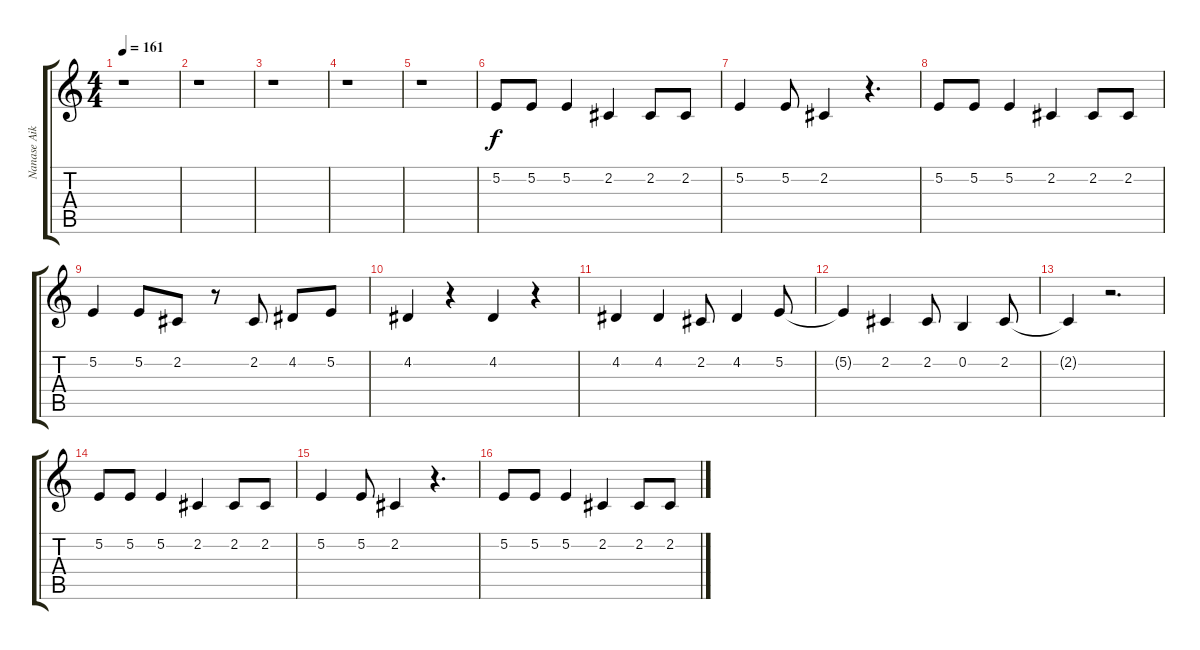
\track ("Nanase Aikawa" "Nanase Aik") {instrument lead1square}
\staff {score tabs}
\tuning (E4 B3 G3 D3 A2 E2) {hide}
\ts (4 4)
\tempo 161
\clef g2
\ks c
r.1{dy f} |
r.1 |
r.1 |
r.1 |
r.1 |
5.2.8 5.2.8 5.2.4 2.2.4 2.2.8 2.2.8 |
5.2.4 5.2.8 2.2.4 r.4{d} |
5.2.8 5.2.8 5.2.4 2.2.4 2.2.8 2.2.8 |
5.2.4 5.2.8 2.2.8 r.8 2.2.8 4.2.8 5.2.8 |
4.2.4 r.4 4.2.4 r.4 |
4.2.4 4.2.4 2.2.8 4.2.4 5.2.8 |
5.2{t}.4 2.2.4 2.2.8 0.2.4 2.2.8 |
2.2{t}.4 r.2{d} |
5.2.8 5.2.8 5.2.4 2.2.4 2.2.8 2.2.8 |
5.2.4 5.2.8 2.2.4 r.4{d} |
5.2.8 5.2.8 5.2.4 2.2.4 2.2.8 2.2.8
